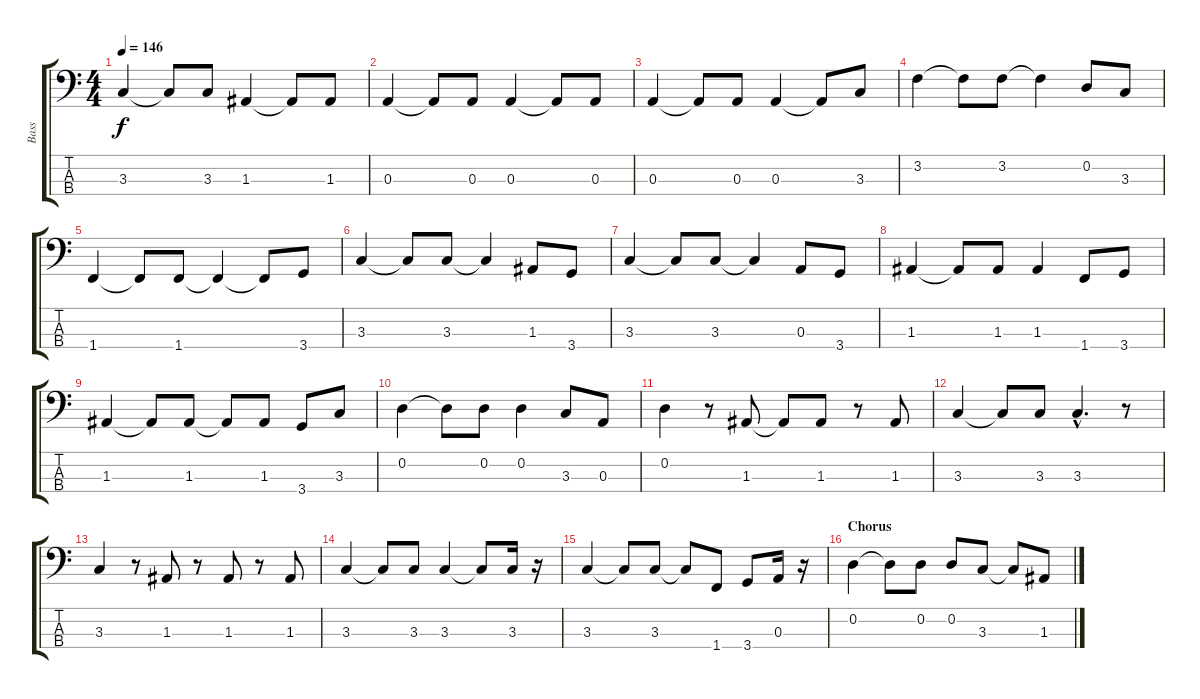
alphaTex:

\track ("Bass" "Bass") {instrument electricbassfinger}
\staff {score tabs}
\tuning (G2 D2 A1 E1) {hide}
\ts (4 4)
\tempo 146
\clef f4
\ks c
3.3.4{dy f} 3.3{t}.8 3.3.8 1.3.4 1.3{t}.8 1.3.8 |
0.3.4 0.3{t}.8 0.3.8 0.3.4 0.3{t}.8 0.3.8 |
0.3.4 0.3{t}.8 0.3.8 0.3.4 0.3{t}.8 3.3.8 |
3.2.4 3.2{t}.8 3.2.8 3.2{t}.4 0.2.8 3.3.8 |
1.4.4 1.4{t}.8 1.4.8 1.4{t}.4 1.4{t}.8 3.4.8 |
3.3.4 3.3{t}.8 3.3.8 3.3{t}.4 1.3.8 3.4.8 |
3.3.4 3.3{t}.8 3.3.8 3.3{t}.4 0.3.8 3.4.8 |
1.3.4 1.3{t}.8 1.3.8 1.3.4 1.4.8 3.4.8 |
1.3.4 1.3{t}.8 1.3.8 1.3{t}.8 1.3.8 3.4.8 3.3.8 |
0.2.4 0.2{t}.8 0.2.8 0.2.4 3.3.8 0.3.8 |
0.2.4 r.8 1.3.8 1.3{t}.8 1.3.8 r.8 1.3.8 |
3.3.4 3.3{t}.8 3.3.8 3.3{hac}.4{d} r.8 |
3.3.4 r.8 1.3.8 r.8 1.3.8 r.8 1.3.8 |
3.3.4 3.3{t}.8 3.3.8 3.3.4 3.3{t}.8 3.3.16 r.16 |
3.3.4 3.3{t}.8 3.3.8 3.3{t}.8 1.4.8 3.4.8 0.3.16 r.16 |
\section ("" "Chorus")
0.2.4 0.2{t}.8 0.2.8 0.2.8 3.3.8 3.3{t}.8 1.3.8
